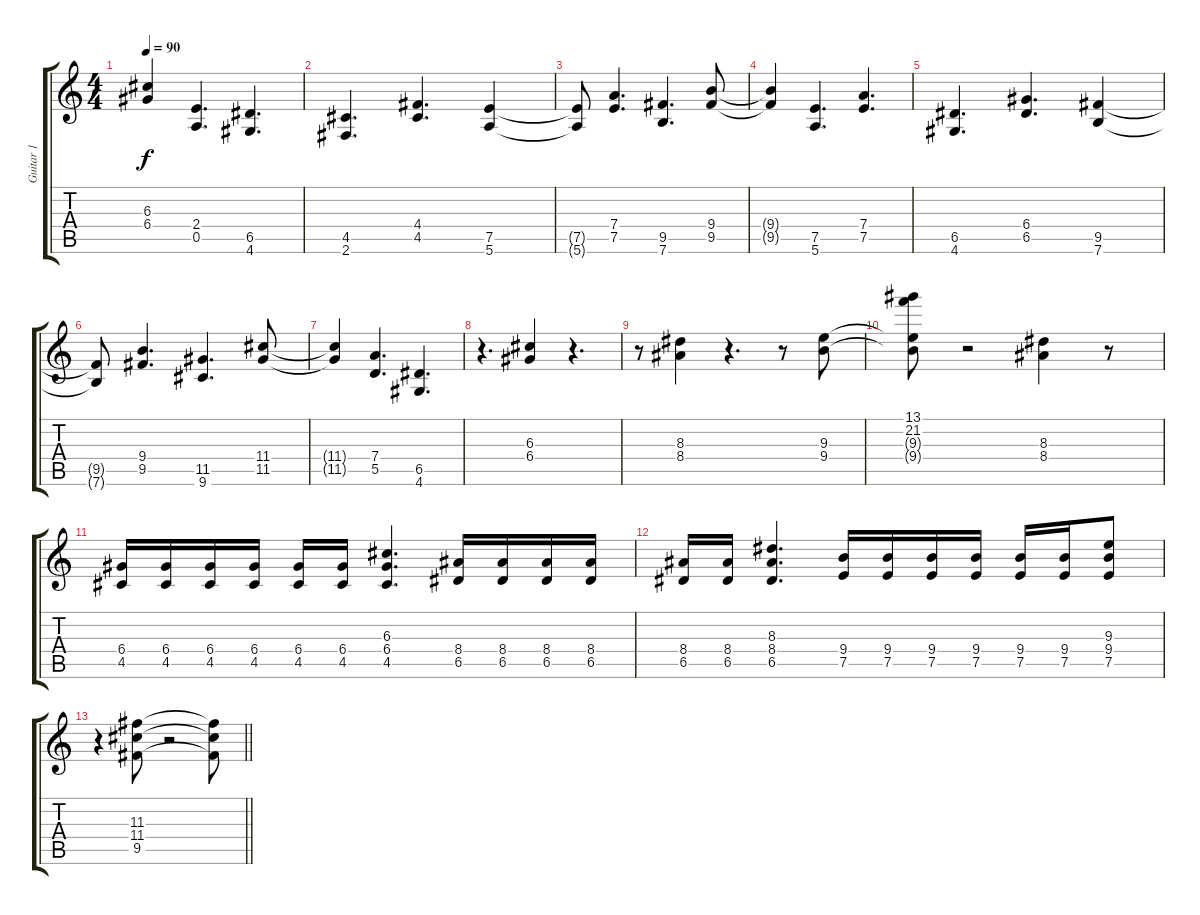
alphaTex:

\track ("Guitar 1" "Guitar 1") {instrument distortionguitar}
\staff {score tabs}
\tuning (E4 B3 G3 D3 A2 E2) {hide}
\ts (4 4)
\tempo 90
\clef g2
\ks c
(6.3{t} 6.4{t}).4{dy f} (2.4 0.5).4{d} (6.5 4.6).4{d} |
(4.5 2.6).4{d} (4.4 4.5).4{d} (7.5 5.6).4 |
(7.5{t} 5.6{t}).8 (7.4 7.5).4{d} (9.5 7.6).4{d} (9.4 9.5).8 |
(9.4{t} 9.5{t}).4 (7.5 5.6).4{d} (7.4 7.5).4{d} |
(6.5 4.6).4{d} (6.4 6.5).4{d} (9.5 7.6).4 |
(9.5{t} 7.6{t}).8 (9.4 9.5).4{d} (11.5 9.6).4{d} (11.4 11.5).8 |
(11.4{t} 11.5{t}).4 (7.4 5.5).4{d} (6.5 4.6).4{d} |
r.4{d} (6.3 6.4).4 r.4{d} |
r.8 (8.3 8.4).4 r.4{d} r.8 (9.3 9.4).8 |
(13.1 21.2 9.3{t} 9.4{t}).8 r.2 (8.3 8.4).4 r.8 |
(6.4 4.5).16 (6.4 4.5).16 (6.4 4.5).16 (6.4 4.5).16 (6.4 4.5).16 (6.4 4.5).16 (6.3 6.4 4.5).4{d} (8.4 6.5).16 (8.4 6.5).16 (8.4 6.5).16 (8.4 6.5).16 |
(8.4 6.5).16 (8.4 6.5).16 (8.3 8.4 6.5).4{d} (9.4 7.5).16 (9.4 7.5).16 (9.4 7.5).16 (9.4 7.5).16 (9.4 7.5).16 (9.4 7.5).16 (9.3 9.4 7.5).8 |
\barLineRight lightlight
r.4 (11.3 11.4 9.5).8 r.2 (11.3{t} 11.4{t} 9.5{t}).8
